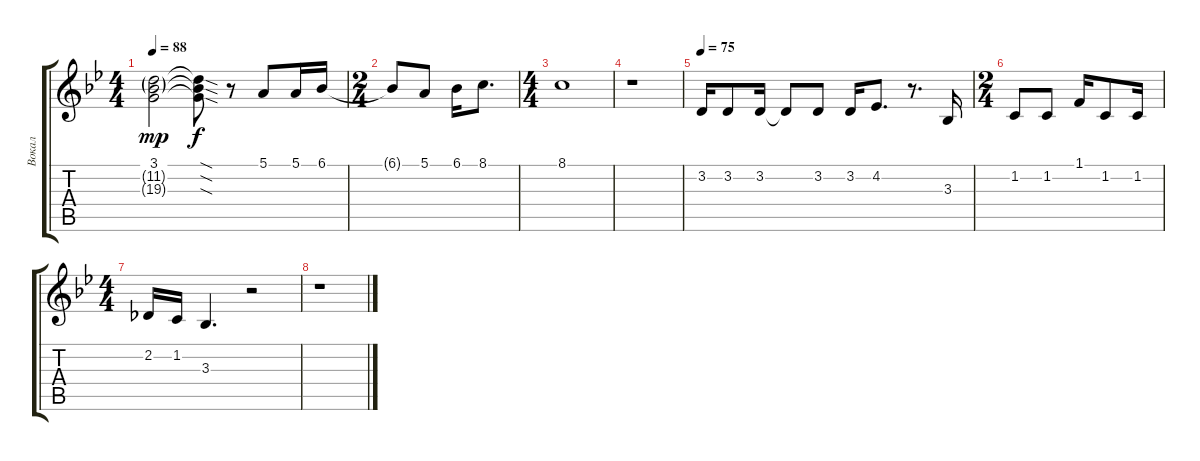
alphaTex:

\track ("Вокал" "Вокал") {instrument sopranosax}
\staff {score tabs}
\tuning (E4 B3 G3 D3 A2 E2) {hide}
\ts (4 4)
\tempo 88
\clef g2
\ks bb
(3.1 11.2{g} 19.3{g}).2{dy mp} (3.1{sod t} 11.2{sod t} 19.3{sod t}).8{dy f} r.8 5.1.8 5.1.16 6.1.16 |
\ts (2 4)
6.1{t}.8 5.1.8 6.1.16 8.1.8{d} |
\ts (4 4)
8.1.1 |
r.1 |
\tempo 75
3.2.16 3.2.8 3.2.16 3.2{t}.8 3.2.8 3.2.16 4.2.8{d} r.8{d} 3.3.16 |
\ts (2 4)
1.2.8 1.2.8 1.1.16 1.2.8 1.2.16 |
\ts (4 4)
2.2.16 1.2.16 3.3.4{d} r.2 |
r.1
